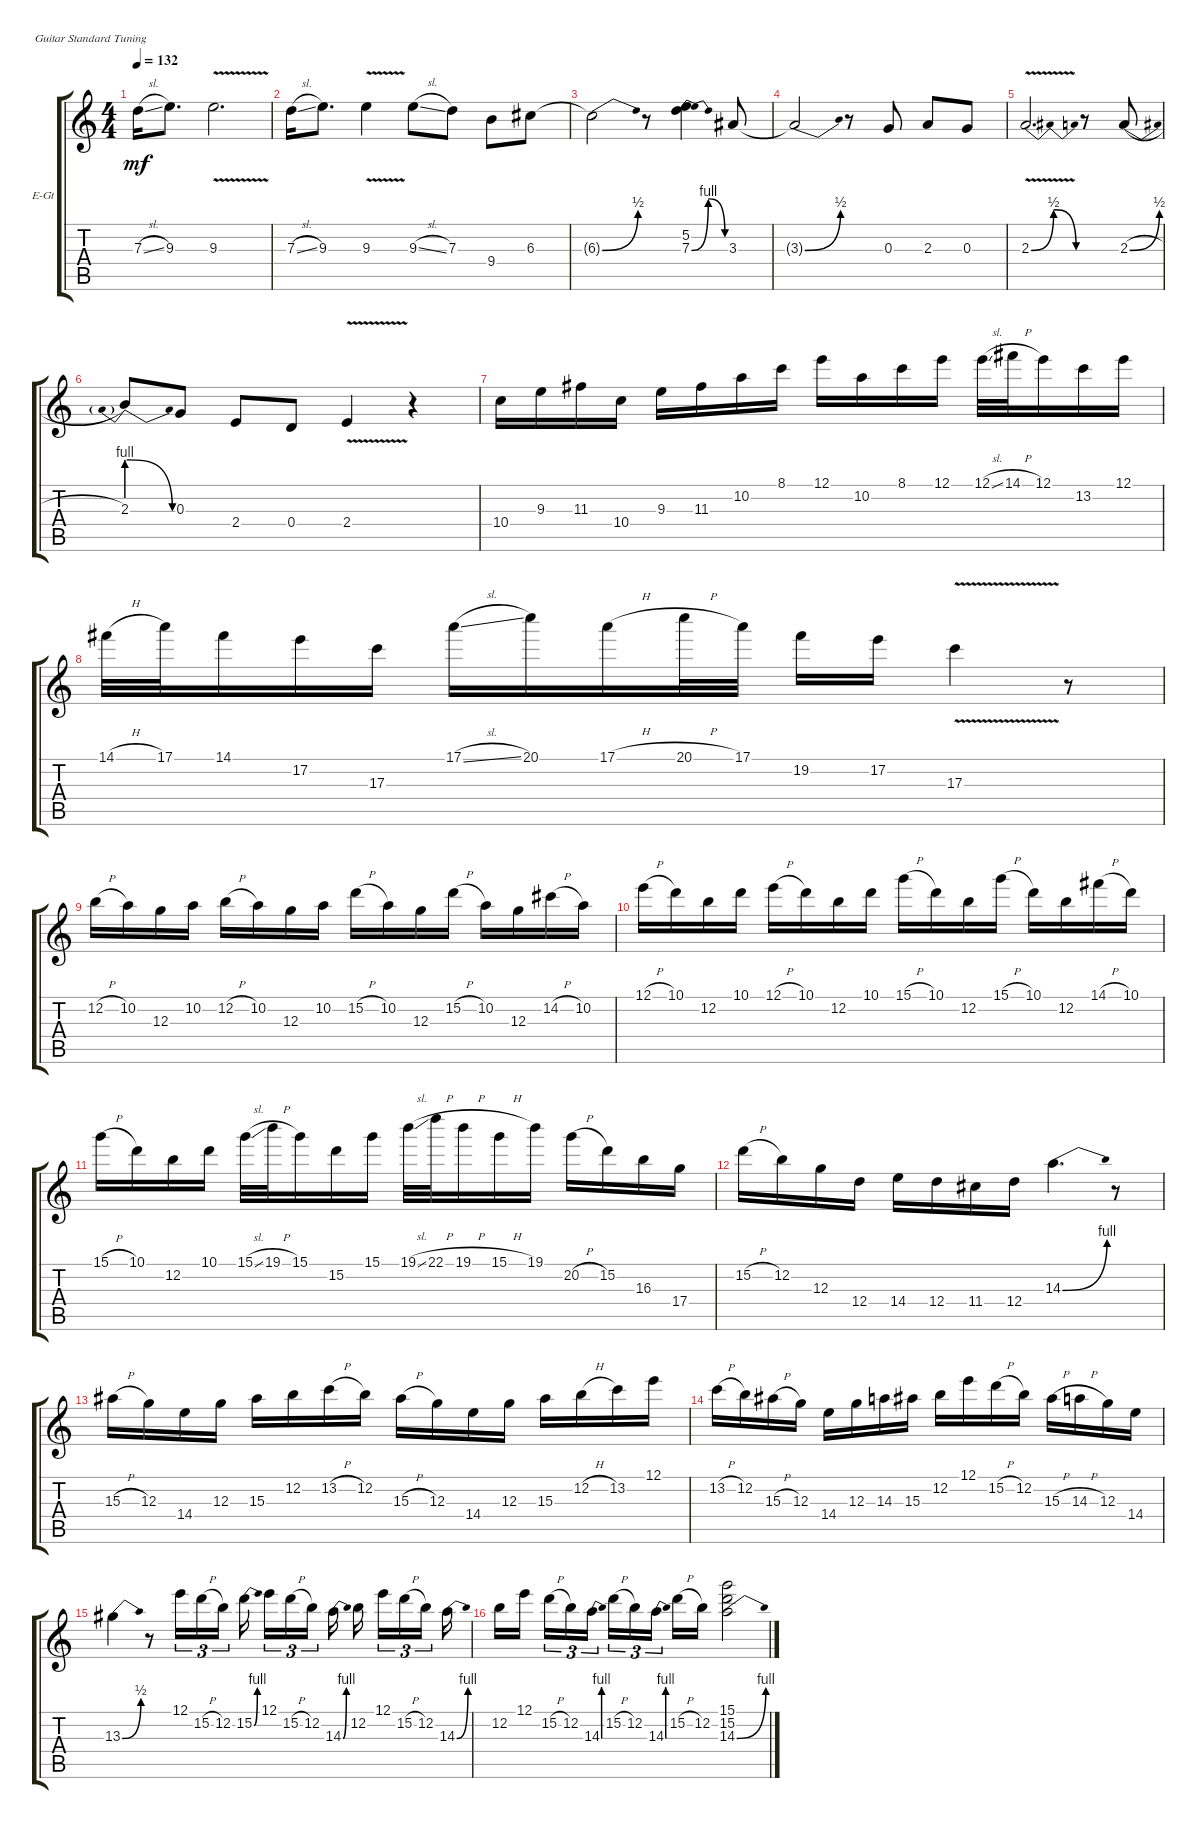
\defaultSystemsLayout 4
\bracketExtendMode groupsimilarinstruments
\firstSystemTrackNameOrientation horizontal
\otherSystemsTrackNameOrientation horizontal
\track ("Marty Solo" "E-Gt") {instrument distortionguitar}
\staff {score tabs}
\tuning (E4 B3 G3 D3 A2 E2)
\ts (4 4)
\tempo 132
\clef g2
\ks c
7.3{sl}.16{dy mf instrument distortionguitar} 9.3.8{d} 9.3{v}.2{d} |
7.3{sl}.16 9.3.8{d} 9.3{v}.4 9.3{sl}.8 7.3.8 9.4.8 6.3.8 |
6.3{be (bend 0 0 59.4 2) t}.2 r.8 (7.3{be (bendrelease 0 0 10.2 4 20.4 4 30 0)} 5.2).4 3.3.8 |
3.3{be (bend 0 0 59.4 2) t}.2 r.8 0.3.8 2.3.8 0.3.8 |
2.3{be (bendrelease 0 0 4.8 2 13.2 2 19.8 0) v}.2{d} r.8 2.3{be (bend 0 0 0.6 2) h}.8 |
2.3{be (prebendrelease 0 4 15 0)}.8 0.3.8 2.4.8 0.4.8 2.4{v}.4 r.4 |
10.4.16 9.3.16 11.3.16 10.4.16 9.3.16 11.3.16 10.2.16 8.1.16 12.1.16 10.2.16 8.1.16 12.1.16 12.1{sl}.32 14.1{h}.32 12.1.16 13.2.16 12.1.16 |
\scale
0.532175 14.1{h}.32 17.1.32 14.1.16 17.2.16 17.3.16 17.1{sl}.16 20.1.16 17.1{h}.16 20.1{h}.32 17.1.32 19.2.16 17.2.16 17.3{v}.4 r.8 |
\scale
0.468045 12.2{h}.16 10.2.16 12.3.16 10.2.16 12.2{h}.16 10.2.16 12.3.16 10.2.16 15.2{h}.16 10.2.16 12.3.16 15.2{h}.16 10.2.16 12.3.16 14.2{h}.16 10.2.16 |
12.1{h}.16 10.1.16 12.2.16 10.1.16 12.1{h}.16 10.1.16 12.2.16 10.1.16 15.1{h}.16 10.1.16 12.2.16 15.1{h}.16 10.1.16 12.2.16 14.1{h}.16 10.1.16 |
15.1{h}.16 10.1.16 12.2.16 10.1.16 15.1{sl}.32 19.1{h}.32 15.1.16 15.2.16 15.1.16 19.1{sl}.32 22.1{h}.32 19.1{h}.16 15.1{h}.16 19.1.16 20.2{h}.16 15.2.16 16.3.16 17.4.16 |
15.2{h}.16 12.2.16 12.3.16 12.4.16 14.4.16 12.4.16 11.4.16 12.4.16 14.3{be (bend 0 0 59.4 4)}.4{d} r.8 |
15.3{h}.16 12.3.16 14.4.16 12.3.16 15.3.16 12.2.16 13.2{h}.16 12.2.16 15.3{h}.16 12.3.16 14.4.16 12.3.16 15.3.16 12.2{h}.16 13.2.16 12.1.16 |
13.2{h}.16 12.2.16 15.3{h}.16 12.3.16 14.4.16 12.3.16 14.3.16 15.3.16 12.2.16 12.1.16 15.2{h}.16 12.2.16 15.3{h}.16 14.3{h}.16 12.3.16 14.4.16 |
13.3{be (bend 0 0 60 2)}.4 r.8 12.1.16{tu (3 2)} 15.2{h}.16{tu (3 2)} 12.2.16{tu (3 2)} 15.2{be (bend 0 0 15 4)}.16 12.1.16{tu (3 2)} 15.2{h}.16{tu (3 2)} 12.2.16{tu (3 2)} 14.3{be (bend 0 0 15 4)}.16 12.2.16 12.1.16{tu (3 2)} 15.2{h}.16{tu (3 2)} 12.2.16{tu (3 2)} 14.3{be (bend 0 0 15 4)}.16 |
12.2.16 12.1.16 15.2{h}.16{tu (3 2)} 12.2.16{tu (3 2)} 14.3{be (bend 0 0 15 4)}.16{tu (3 2)} 15.2{h}.16{tu (3 2)} 12.2.16{tu (3 2)} 14.3{be (bend 0 0 15 4)}.16{tu (3 2)} 15.2{h}.16 12.2.16 (14.3{be (bend 0 0 15 4)} 15.2 15.1).2
